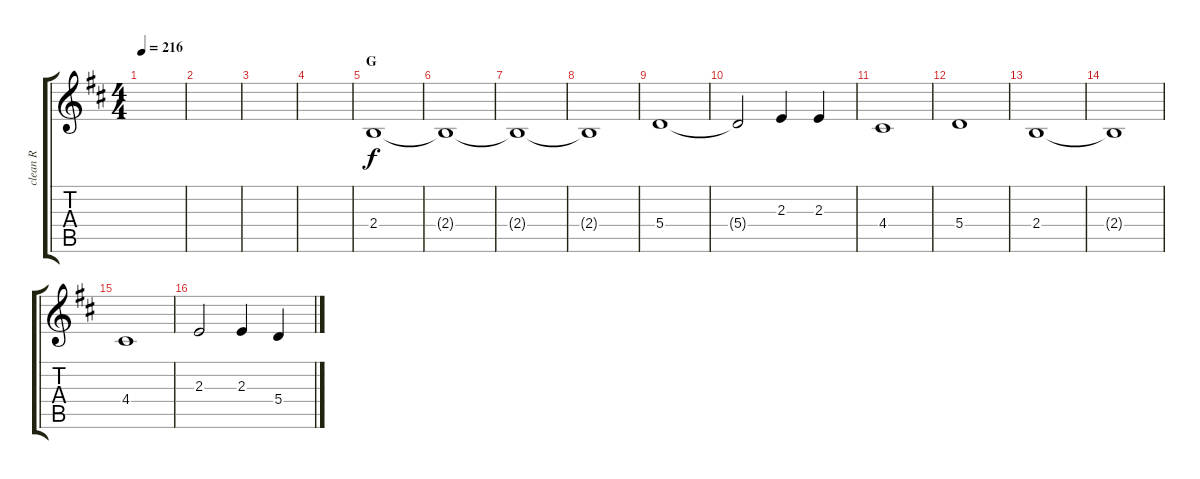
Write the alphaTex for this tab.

\track ("clean R" "clean R") {instrument electricguitarjazz}
\staff {score tabs}
\tuning (B3 Gb3 D3 A2 E2 B1) {hide}
\ts (4 4)
\section ("" "")
\tempo 216
\clef g2
\ks d
|
|
|
|
\section ("" "G")
2.4.1 |
2.4{t}.1 |
2.4{t}.1 |
2.4{t}.1 |
5.4.1 |
5.4{t}.2 2.3.4 2.3.4 |
4.4.1 |
5.4.1 |
2.4.1 |
2.4{t}.1 |
4.4.1 |
2.3.2 2.3.4 5.4.4
